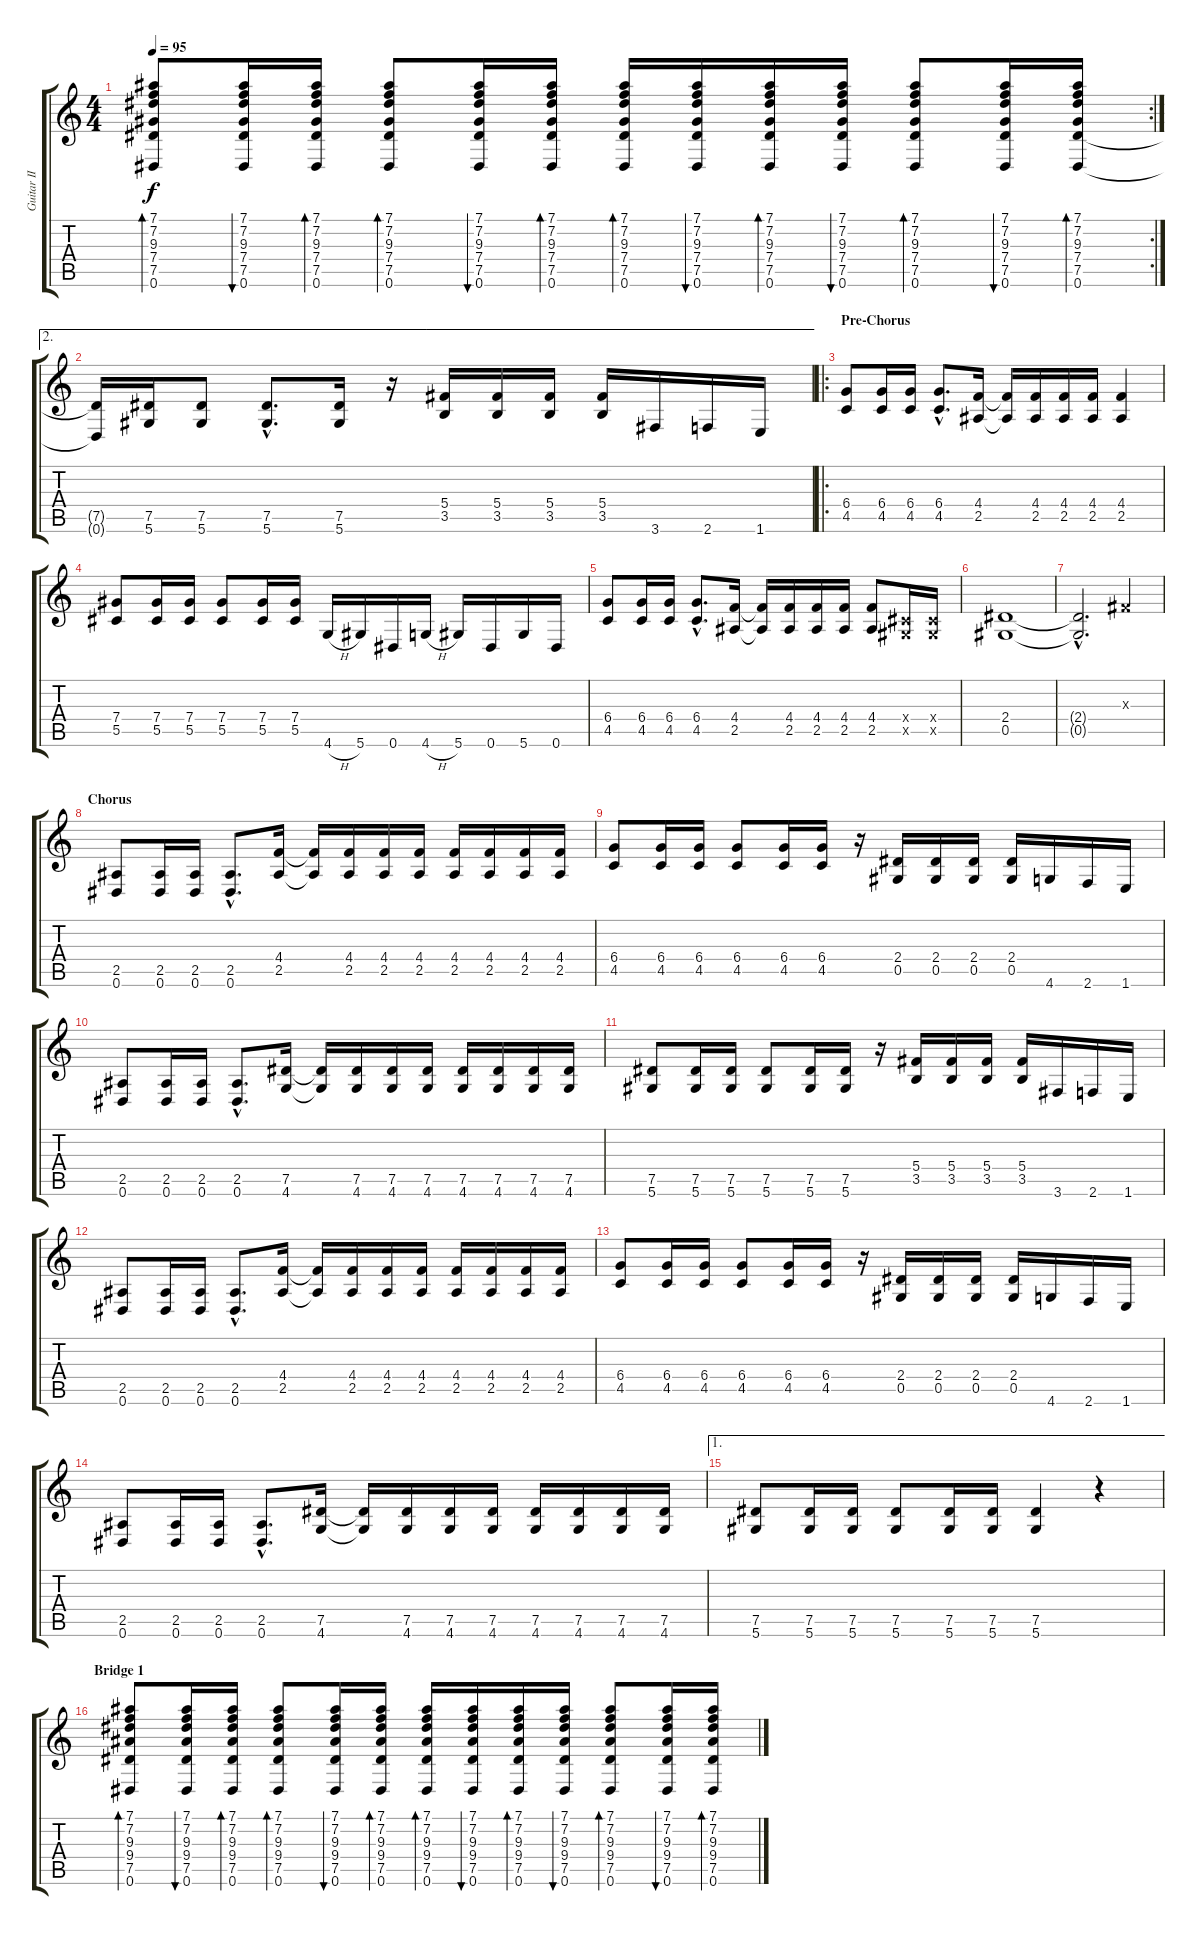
\track ("Guitar II" "Guitar II") {instrument overdrivenguitar}
\staff {score tabs}
\tuning (Eb4 Bb3 Gb3 Db3 Ab2 Eb2) {hide}
\rc 2
\ts (4 4)
\tempo 95
\clef g2
\ks c
(7.1 7.2 9.3 7.4 7.5 0.6).8{bd 60 dy f} (7.1 7.2 9.3 7.4 7.5 0.6).16{bu 60} (7.1 7.2 9.3 7.4 7.5 0.6).16{bd 60} (7.1 7.2 9.3 7.4 7.5 0.6).8{bd 60} (7.1 7.2 9.3 7.4 7.5 0.6).16{bu 60} (7.1 7.2 9.3 7.4 7.5 0.6).16{bd 60} (7.1 7.2 9.3 7.4 7.5 0.6).16{bd 60} (7.1 7.2 9.3 7.4 7.5 0.6).16{bu 60} (7.1 7.2 9.3 7.4 7.5 0.6).16{bd 60} (7.1 7.2 9.3 7.4 7.5 0.6).16{bu 60} (7.1 7.2 9.3 7.4 7.5 0.6).8{bd 60} (7.1 7.2 9.3 7.4 7.5 0.6).16{bu 60} (7.1 7.2 9.3 7.4 7.5 0.6).16{bd 60} |
\ae 2
(7.5{t} 0.6{t}).16 (7.5 5.6).16 (7.5 5.6).8 (7.5{hac} 5.6{hac}).8{d} (7.5 5.6).16 r.16 (5.4 3.5).16 (5.4 3.5).16 (5.4 3.5).16 (5.4 3.5).16 3.6.16 2.6.16 1.6.16 |
\ro
\section ("" "Pre-Chorus")
(6.4 4.5).8 (6.4 4.5).16 (6.4 4.5).16 (6.4{hac} 4.5{hac}).8{d} (4.4 2.5).16 (4.4{t} 2.5{t}).16 (4.4 2.5).16 (4.4 2.5).16 (4.4 2.5).16 (4.4 2.5).4 |
(7.4 5.5).8 (7.4 5.5).16 (7.4 5.5).16 (7.4 5.5).8 (7.4 5.5).16 (7.4 5.5).16 4.6{h}.16 5.6.16 0.6.16 4.6{h}.16 5.6.16 0.6.16 5.6.16 0.6.16 |
(6.4 4.5).8 (6.4 4.5).16 (6.4 4.5).16 (6.4{hac} 4.5{hac}).8{d} (4.4 2.5).16 (4.4{t} 2.5{t}).16 (4.4 2.5).16 (4.4 2.5).16 (4.4 2.5).16 (4.4 2.5).8 (0.4{x} 0.5{x}).16 (0.4{x} 0.5{x}).16 |
(2.4 0.5).1 |
(2.4{hac t} 0.5{hac t}).2{d} 0.3{x}.4 |
\section ("" "Chorus")
(2.5 0.6).8 (2.5 0.6).16 (2.5 0.6).16 (2.5{hac} 0.6{hac}).8{d} (4.4 2.5).16 (4.4{t} 2.5{t}).16 (4.4 2.5).16 (4.4 2.5).16 (4.4 2.5).16 (4.4 2.5).16 (4.4 2.5).16 (4.4 2.5).16 (4.4 2.5).16 |
(6.4 4.5).8 (6.4 4.5).16 (6.4 4.5).16 (6.4 4.5).8 (6.4 4.5).16 (6.4 4.5).16 r.16 (2.4 0.5).16 (2.4 0.5).16 (2.4 0.5).16 (2.4 0.5).16 4.6.16 2.6.16 1.6.16 |
(2.5 0.6).8 (2.5 0.6).16 (2.5 0.6).16 (2.5{hac} 0.6{hac}).8{d} (7.5 4.6).16 (7.5{t} 4.6{t}).16 (7.5 4.6).16 (7.5 4.6).16 (7.5 4.6).16 (7.5 4.6).16 (7.5 4.6).16 (7.5 4.6).16 (7.5 4.6).16 |
(7.5 5.6).8 (7.5 5.6).16 (7.5 5.6).16 (7.5 5.6).8 (7.5 5.6).16 (7.5 5.6).16 r.16 (5.4 3.5).16 (5.4 3.5).16 (5.4 3.5).16 (5.4 3.5).16 3.6.16 2.6.16 1.6.16 |
(2.5 0.6).8 (2.5 0.6).16 (2.5 0.6).16 (2.5{hac} 0.6{hac}).8{d} (4.4 2.5).16 (4.4{t} 2.5{t}).16 (4.4 2.5).16 (4.4 2.5).16 (4.4 2.5).16 (4.4 2.5).16 (4.4 2.5).16 (4.4 2.5).16 (4.4 2.5).16 |
(6.4 4.5).8 (6.4 4.5).16 (6.4 4.5).16 (6.4 4.5).8 (6.4 4.5).16 (6.4 4.5).16 r.16 (2.4 0.5).16 (2.4 0.5).16 (2.4 0.5).16 (2.4 0.5).16 4.6.16 2.6.16 1.6.16 |
(2.5 0.6).8 (2.5 0.6).16 (2.5 0.6).16 (2.5{hac} 0.6{hac}).8{d} (7.5 4.6).16 (7.5{t} 4.6{t}).16 (7.5 4.6).16 (7.5 4.6).16 (7.5 4.6).16 (7.5 4.6).16 (7.5 4.6).16 (7.5 4.6).16 (7.5 4.6).16 |
\ae 1
(7.5 5.6).8 (7.5 5.6).16 (7.5 5.6).16 (7.5 5.6).8 (7.5 5.6).16 (7.5 5.6).16 (7.5 5.6).4 r.4 |
\section ("" "Bridge 1")
(7.1 7.2 9.3 9.4 7.5 0.6).8{bd 60} (7.1 7.2 9.3 9.4 7.5 0.6).16{bu 60} (7.1 7.2 9.3 9.4 7.5 0.6).16{bd 60} (7.1 7.2 9.3 9.4 7.5 0.6).8{bd 60} (7.1 7.2 9.3 9.4 7.5 0.6).16{bu 60} (7.1 7.2 9.3 9.4 7.5 0.6).16{bd 60} (7.1 7.2 9.3 9.4 7.5 0.6).16{bd 60} (7.1 7.2 9.3 9.4 7.5 0.6).16{bu 60} (7.1 7.2 9.3 9.4 7.5 0.6).16{bd 60} (7.1 7.2 9.3 9.4 7.5 0.6).16{bu 60} (7.1 7.2 9.3 9.4 7.5 0.6).8{bd 60} (7.1 7.2 9.3 9.4 7.5 0.6).16{bu 60} (7.1 7.2 9.3 9.4 7.5 0.6).16{bd 60}
